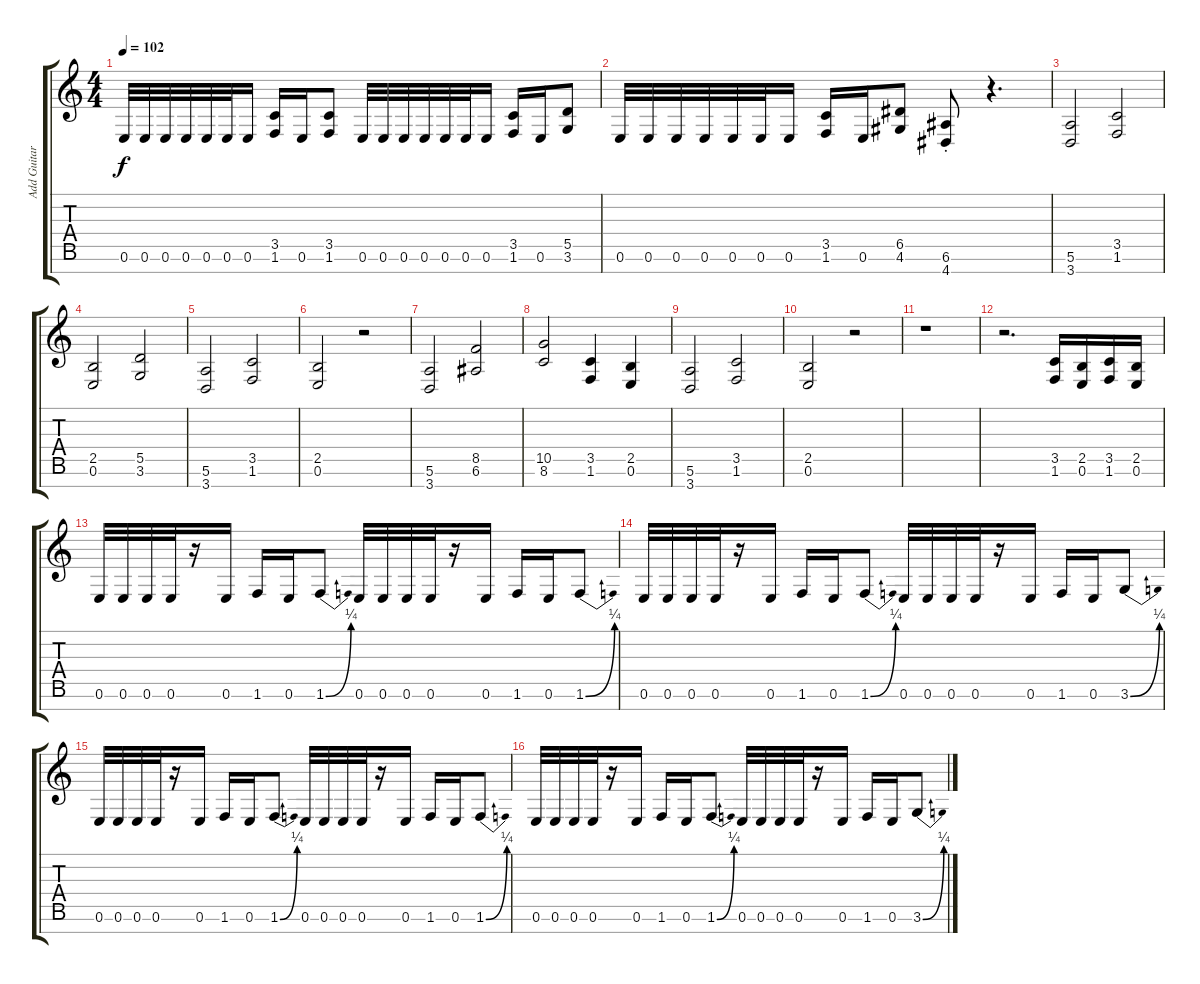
\track ("Add Guitar" "Add Guitar") {instrument distortionguitar}
\staff {score tabs}
\tuning (E4 B3 G3 D3 A2 E2 B1) {hide}
\ts (4 4)
\tempo 102
\clef g2
\ks c
0.6.32{dy f} 0.6.32 0.6.32 0.6.32 0.6.32 0.6.32 0.6.16 (3.5 1.6).16 0.6.16 (3.5 1.6).8 0.6.32 0.6.32 0.6.32 0.6.32 0.6.32 0.6.32 0.6.16 (3.5 1.6).16 0.6.16 (5.5 3.6).8 |
0.6.32 0.6.32 0.6.32 0.6.32 0.6.32 0.6.32 0.6.16 (3.5 1.6).16 0.6.16 (6.5 4.6).8 (6.6{st} 4.7{st}).8 r.4{d} |
(5.6 3.7).2 (3.5 1.6).2 |
(2.5 0.6).2 (5.5 3.6).2 |
(5.6 3.7).2 (3.5 1.6).2 |
(2.5 0.6).2 r.2 |
(5.6 3.7).2 (8.5 6.6).2 |
(10.5 8.6).2 (3.5 1.6).4 (2.5 0.6).4 |
(5.6 3.7).2 (3.5 1.6).2 |
(2.5 0.6).2 r.2 |
r.1{balance 14} |
r.2{d} (3.5 1.6).16 (2.5 0.6).16 (3.5 1.6).16 (2.5 0.6).16 |
0.6.32 0.6.32 0.6.32 0.6.32 r.16 0.6.16 1.6.16 0.6.16 1.6{be (bend 0 0 60 1)}.8 0.6.32 0.6.32 0.6.32 0.6.32 r.16 0.6.16 1.6.16 0.6.16 1.6{be (bend 0 0 60 1)}.8 |
0.6.32 0.6.32 0.6.32 0.6.32 r.16 0.6.16 1.6.16 0.6.16 1.6{be (bend 0 0 60 1)}.8 0.6.32 0.6.32 0.6.32 0.6.32 r.16 0.6.16 1.6.16 0.6.16 3.6{be (bend 0 0 60 1)}.8 |
0.6.32 0.6.32 0.6.32 0.6.32 r.16 0.6.16 1.6.16 0.6.16 1.6{be (bend 0 0 60 1)}.8 0.6.32 0.6.32 0.6.32 0.6.32 r.16 0.6.16 1.6.16 0.6.16 1.6{be (bend 0 0 60 1)}.8 |
0.6.32 0.6.32 0.6.32 0.6.32 r.16 0.6.16 1.6.16 0.6.16 1.6{be (bend 0 0 60 1)}.8 0.6.32 0.6.32 0.6.32 0.6.32 r.16 0.6.16 1.6.16 0.6.16 3.6{be (bend 0 0 60 1)}.8
